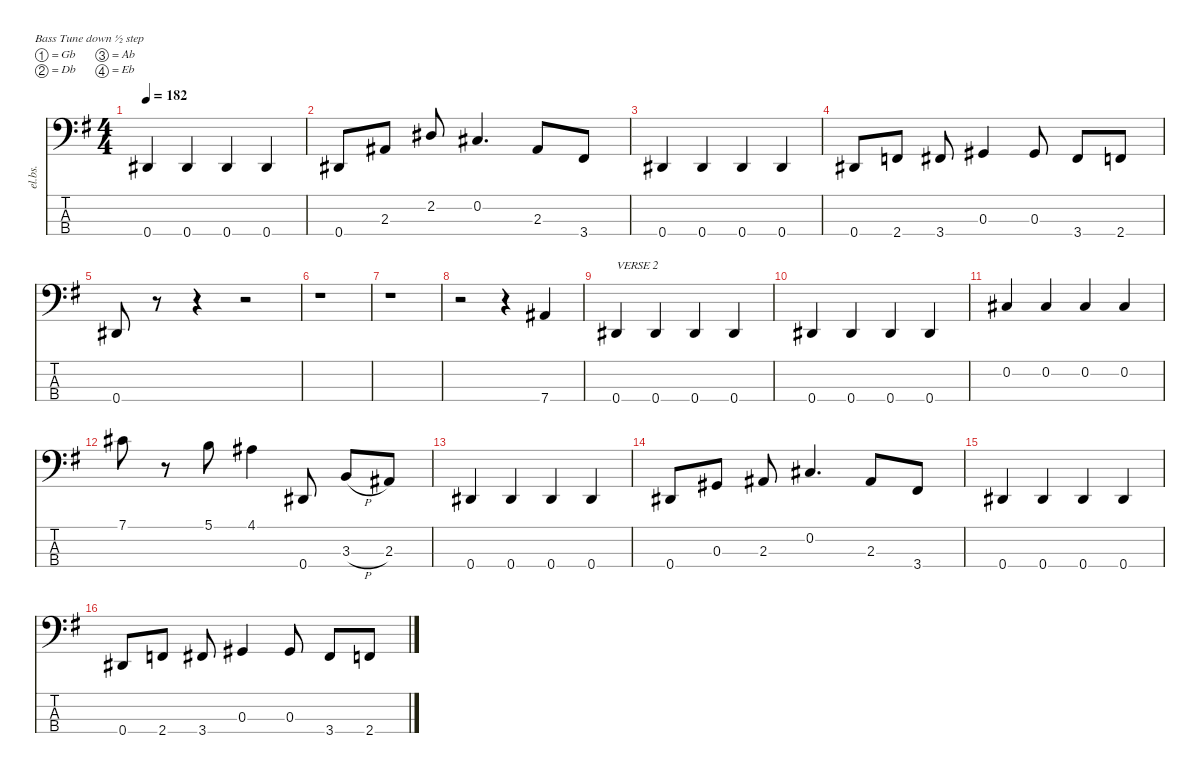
\defaultSystemsLayout 4
\hideDynamics
\bracketExtendMode nobrackets
\otherSystemsTrackNameOrientation horizontal
\track ("Bass" "el.bs.") {defaultSystemsLayout 4 instrument electricbassfinger}
\staff {score tabs}
\tuning (Gb2 Db2 Ab1 Eb1)
\ts (4 4)
\tempo 182
\clef f4
\ks g
0.4{acc #}.4{dy mf beam Up} 0.4{acc #}.4{beam Up} 0.4{acc #}.4{beam Up} 0.4{acc #}.4{beam Up} |
0.4{acc #}.8{beam Up} 2.3{acc #}.8{beam Up} 2.2{acc #}.8{beam Up} 0.2{acc #}.4{d beam Up} 2.3{acc #}.8{beam Up} 3.4{acc #}.8{beam Up} |
0.4{acc #}.4{beam Up} 0.4{acc #}.4{beam Up} 0.4{acc #}.4{beam Up} 0.4{acc #}.4{beam Up} |
0.4{acc #}.8{beam Up} 2.4{acc forcenatural}.8{beam Up} 3.4{acc #}.8{beam Up} 0.3{acc #}.4{beam Up} 0.3{acc #}.8{beam Up} 3.4{acc #}.8{beam Up} 2.4{acc forcenatural}.8{beam Up} |
0.4{acc #}.8{beam Up} r.8{beam Up} r.4{beam Up} r.2{beam Up} |
r.1{beam Down} |
r.1{beam Down} |
r.2{beam Down} r.4{beam Down} 7.4{acc #}.4{beam Up} |
0.4{acc #}.4{txt "VERSE 2" beam Up} 0.4{acc #}.4{beam Up} 0.4{acc #}.4{beam Up} 0.4{acc #}.4{beam Up} |
0.4{acc #}.4{beam Up} 0.4{acc #}.4{beam Up} 0.4{acc #}.4{beam Up} 0.4{acc #}.4{beam Up} |
0.2{acc #}.4{beam Up} 0.2{acc #}.4{beam Up} 0.2{acc #}.4{beam Up} 0.2{acc #}.4{beam Up} |
7.1{acc #}.8{beam Down} r.8{beam Down} 5.1{acc forcenatural}.8{beam Down} 4.1{acc #}.4{beam Down} 0.4{acc #}.8{beam Up} 3.3{h acc forcenatural}.8{beam Up} 2.3{acc #}.8{beam Up} |
0.4{acc #}.4{beam Up} 0.4{acc #}.4{beam Up} 0.4{acc #}.4{beam Up} 0.4{acc #}.4{beam Up} |
0.4{acc #}.8{beam Up} 0.3{acc #}.8{beam Up} 2.3{acc #}.8{beam Up} 0.2{acc #}.4{d beam Up} 2.3{acc #}.8{beam Up} 3.4{acc #}.8{beam Up} |
0.4{acc #}.4{beam Up} 0.4{acc #}.4{beam Up} 0.4{acc #}.4{beam Up} 0.4{acc #}.4{beam Up} |
0.4{acc #}.8{beam Up} 2.4{acc forcenatural}.8{beam Up} 3.4{acc #}.8{beam Up} 0.3{acc #}.4{beam Up} 0.3{acc #}.8{beam Up} 3.4{acc #}.8{beam Up} 2.4{acc forcenatural}.8{beam Up}
